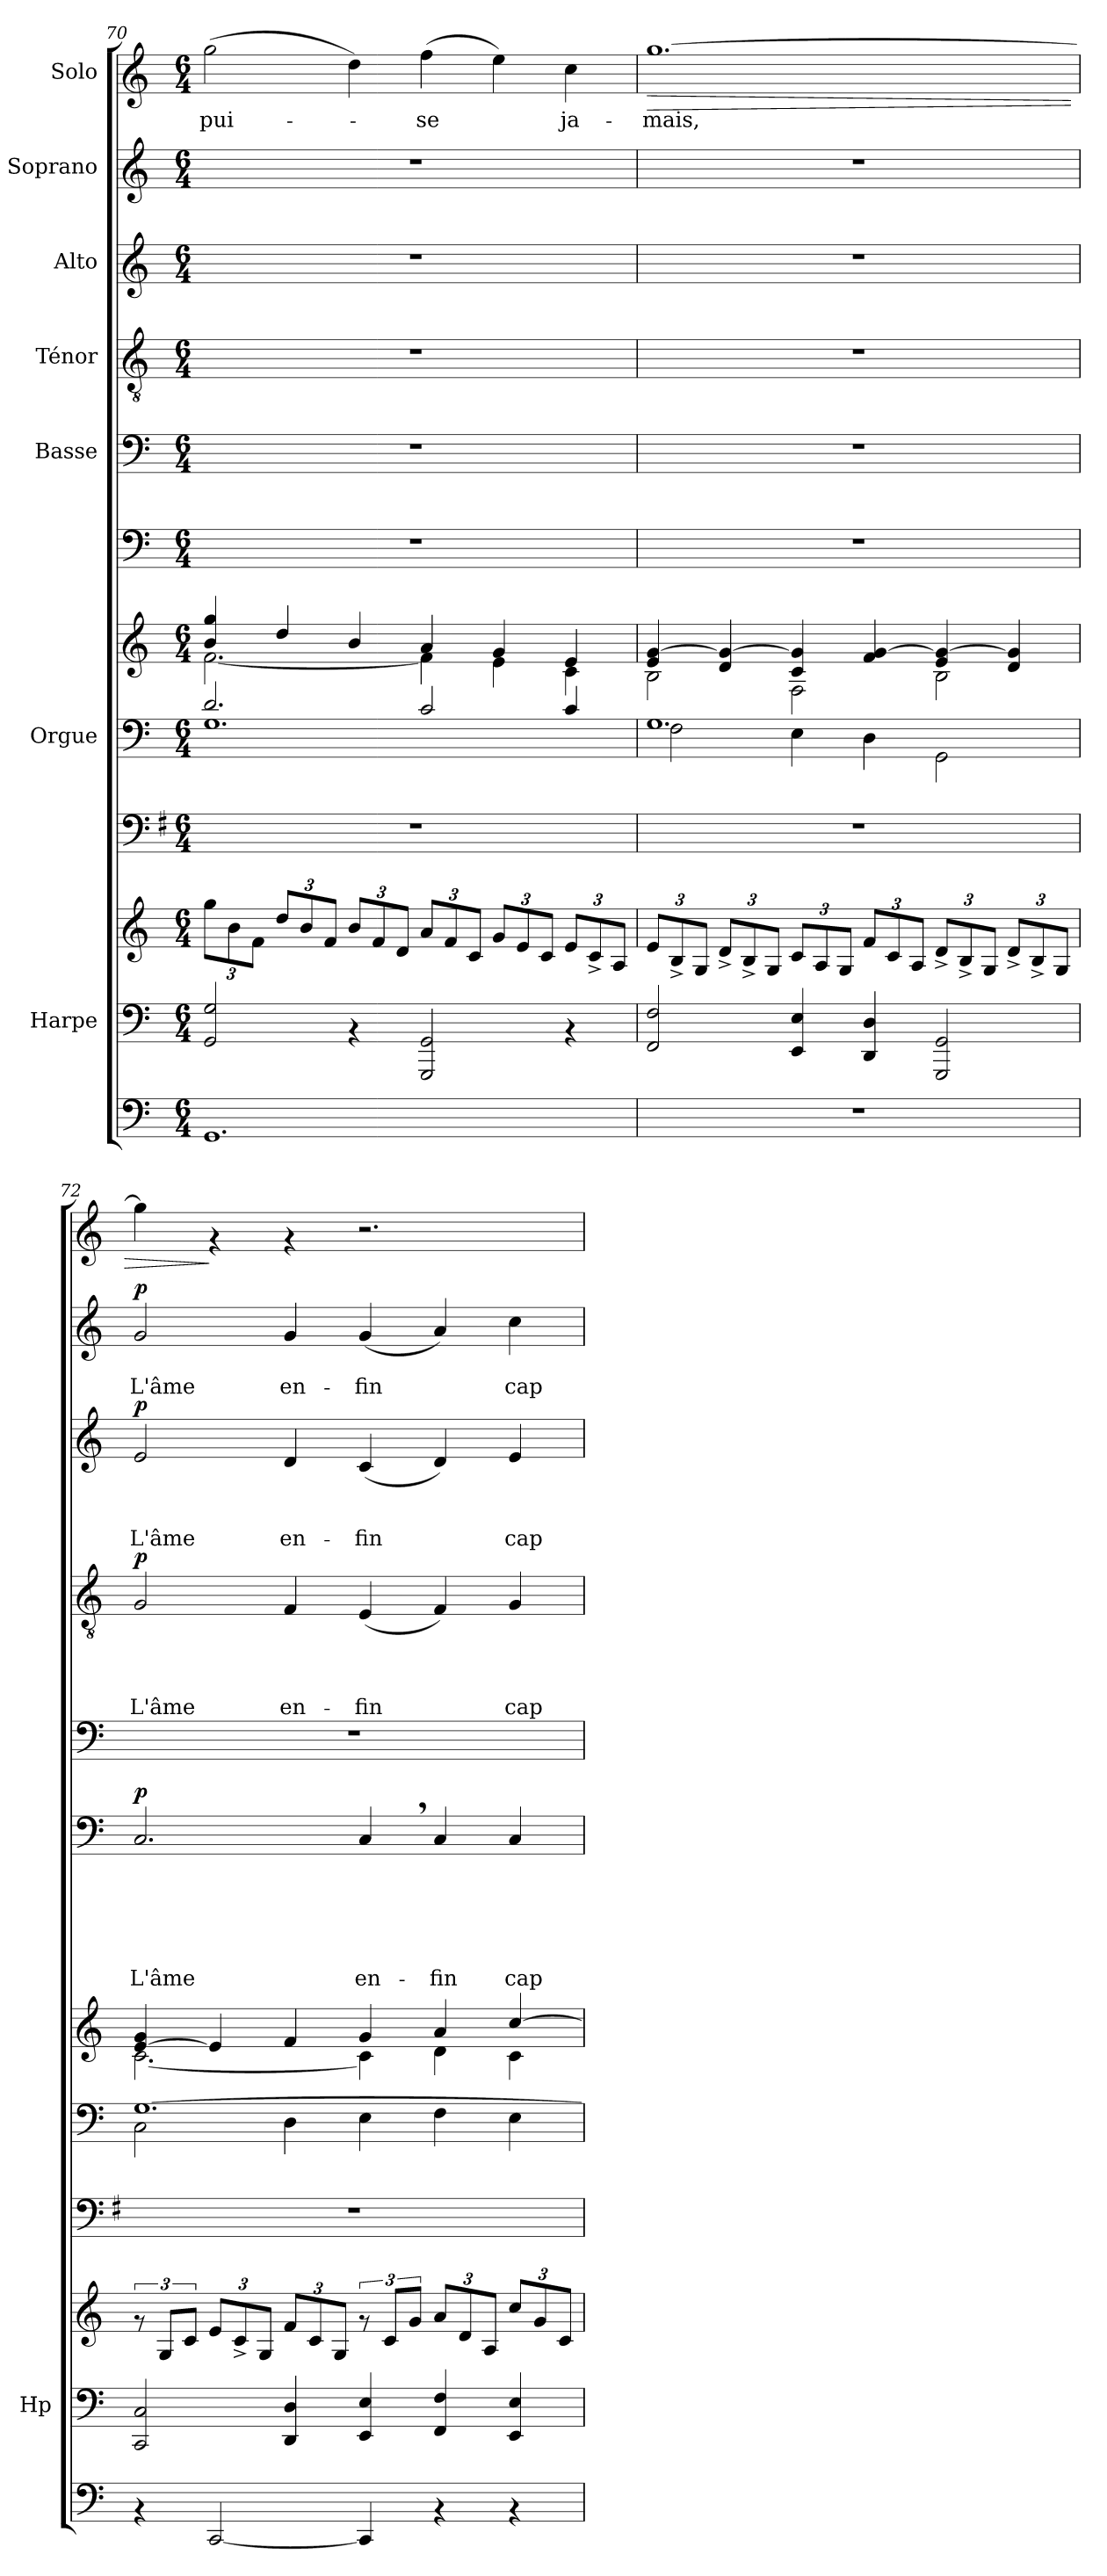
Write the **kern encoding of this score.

**kern	**kern	**kern	**kern	**kern	**kern	**kern	**text	**text	**text	**text	**text	**text	**dynam	**kern	**kern	**text	**text	**text	**text	**dynam	**kern	**text	**text	**text	**dynam	**kern	**text	**text	**dynam	**kern	**text	**dynam
*part10	*part9	*part9	*part8	*part7	*part7	*part6	*part6	*part6	*part6	*part6	*part6	*part6	*part6	*part5	*part4	*part4	*part4	*part4	*part4	*part4	*part3	*part3	*part3	*part3	*part3	*part2	*part2	*part2	*part2	*part1	*part1	*part1
*staff12	*staff11	*staff10	*staff9	*staff8	*staff7	*staff6	*staff6	*staff6	*staff6	*staff6	*staff6	*staff6	*staff6	*staff5	*staff4	*staff4	*staff4	*staff4	*staff4	*staff4	*staff3	*staff3	*staff3	*staff3	*staff3	*staff2	*staff2	*staff2	*staff2	*staff1	*staff1	*staff1
*	*I"Harpe	*	*	*I"Orgue	*	*	*	*	*	*	*	*	*	*I"Basse	*I"Ténor	*	*	*	*	*	*I"Alto	*	*	*	*	*I"Soprano	*	*	*	*I"Solo	*	*
*	*I'Hp	*	*	*	*	*	*	*	*	*	*	*	*	*	*	*	*	*	*	*	*	*	*	*	*	*	*	*	*	*	*	*
!!LO:PB:g=z
*clefF4	*clefF4	*clefG2	*clefF4	*clefF4	*clefG2	*clefF4	*	*	*	*	*	*	*	*clefF4	*clefGv2	*	*	*	*	*	*clefG2	*	*	*	*	*clefG2	*	*	*	*clefG2	*	*
*	*	*	*ITrd-3c-5	*	*	*	*	*	*	*	*	*	*	*	*	*	*	*	*	*	*	*	*	*	*	*	*	*	*	*	*	*
*k[]	*k[]	*k[]	*k[]	*k[]	*k[]	*k[]	*	*	*	*	*	*	*	*k[]	*k[]	*	*	*	*	*	*k[]	*	*	*	*	*k[]	*	*	*	*k[]	*	*
*C:	*C:	*C:	*C:	*C:	*C:	*C:	*	*	*	*	*	*	*	*C:	*C:	*	*	*	*	*	*C:	*	*	*	*	*C:	*	*	*	*C:	*	*
*M6/4	*M6/4	*M6/4	*M6/4	*M6/4	*M6/4	*M6/4	*	*	*	*	*	*	*	*M6/4	*M6/4	*	*	*	*	*	*M6/4	*	*	*	*	*M6/4	*	*	*	*M6/4	*	*
*	*	*Xbrackettup	*	*	*	*	*	*	*	*	*	*	*	*	*	*	*	*	*	*	*	*	*	*	*	*	*	*	*	*	*	*
=70	=70	=70	=70	=70	=70	=70	=70	=70	=70	=70	=70	=70	=70	=70	=70	=70	=70	=70	=70	=70	=70	=70	=70	=70	=70	=70	=70	=70	=70	=70	=70	=70
*	*	*	*	*^	*^	*	*	*	*	*	*	*	*	*	*	*	*	*	*	*	*	*	*	*	*	*	*	*	*	*	*	*
!	!	!	!	!	!	!	!	!	!	!	!	!	!	!	!	!	!	!	!	!	!	!	!	!	!	!	!	!	!	!	!	!	!LO:LY:b	!
1.GG	2GG/ 2G/	12gg\L	1.r	2.d/	1.G	4b/ 4gg/	[<2.f\	1.r	.	.	.	.	.	.	.	1.r	1.r	.	.	.	.	.	1.r	.	.	.	.	1.r	.	.	.	(>2gg\	-pui-	.
.	.	12b\	.	.	.	.	.	.	.	.	.	.	.	.	.	.	.	.	.	.	.	.	.	.	.	.	.	.	.	.	.	.	.	.
.	.	12f\J	.	.	.	.	.	.	.	.	.	.	.	.	.	.	.	.	.	.	.	.	.	.	.	.	.	.	.	.	.	.	.	.
.	.	12dd/L	.	.	.	4dd/	.	.	.	.	.	.	.	.	.	.	.	.	.	.	.	.	.	.	.	.	.	.	.	.	.	.	.	.
.	.	12b/	.	.	.	.	.	.	.	.	.	.	.	.	.	.	.	.	.	.	.	.	.	.	.	.	.	.	.	.	.	.	.	.
.	.	12f/J	.	.	.	.	.	.	.	.	.	.	.	.	.	.	.	.	.	.	.	.	.	.	.	.	.	.	.	.	.	.	.	.
.	4rAA	12b/L	.	.	.	4b/	.	.	.	.	.	.	.	.	.	.	.	.	.	.	.	.	.	.	.	.	.	.	.	.	.	4dd\)	.	.
.	.	12f/	.	.	.	.	.	.	.	.	.	.	.	.	.	.	.	.	.	.	.	.	.	.	.	.	.	.	.	.	.	.	.	.
.	.	12d/J	.	.	.	.	.	.	.	.	.	.	.	.	.	.	.	.	.	.	.	.	.	.	.	.	.	.	.	.	.	.	.	.
!	!	!	!	!	!	!	!	!	!	!	!	!	!	!	!	!	!	!	!	!	!	!	!	!	!	!	!	!	!	!	!	!	!LO:LY:b	!
.	2GGG/ 2GG/	12a/L	.	2c/	.	4a/	4f\]	.	.	.	.	.	.	.	.	.	.	.	.	.	.	.	.	.	.	.	.	.	.	.	.	(>4ff\	-se	.
.	.	12f/	.	.	.	.	.	.	.	.	.	.	.	.	.	.	.	.	.	.	.	.	.	.	.	.	.	.	.	.	.	.	.	.
.	.	12c/J	.	.	.	.	.	.	.	.	.	.	.	.	.	.	.	.	.	.	.	.	.	.	.	.	.	.	.	.	.	.	.	.
.	.	12g/L	.	.	.	4g/	4e\	.	.	.	.	.	.	.	.	.	.	.	.	.	.	.	.	.	.	.	.	.	.	.	.	4ee\)	.	.
.	.	12e/	.	.	.	.	.	.	.	.	.	.	.	.	.	.	.	.	.	.	.	.	.	.	.	.	.	.	.	.	.	.	.	.
.	.	12c/J	.	.	.	.	.	.	.	.	.	.	.	.	.	.	.	.	.	.	.	.	.	.	.	.	.	.	.	.	.	.	.	.
!	!	!	!	!	!	!	!	!	!	!	!	!	!	!	!	!	!	!	!	!	!	!	!	!	!	!	!	!	!	!	!	!	!LO:LY:b	!
.	4rAA	12e/L	.	4c/	.	4e/	4c\	.	.	.	.	.	.	.	.	.	.	.	.	.	.	.	.	.	.	.	.	.	.	.	.	4cc\	ja-	.
.	.	12c^</	.	.	.	.	.	.	.	.	.	.	.	.	.	.	.	.	.	.	.	.	.	.	.	.	.	.	.	.	.	.	.	.
.	.	12A/J	.	.	.	.	.	.	.	.	.	.	.	.	.	.	.	.	.	.	.	.	.	.	.	.	.	.	.	.	.	.	.	.
=71	=71	=71	=71	=71	=71	=71	=71	=71	=71	=71	=71	=71	=71	=71	=71	=71	=71	=71	=71	=71	=71	=71	=71	=71	=71	=71	=71	=71	=71	=71	=71	=71	=71	=71
!	!	!	!	!	!	!	!	!	!	!	!	!	!	!	!	!	!	!	!	!	!	!	!	!	!	!	!	!	!	!	!	!	!LO:LY:b	!LO:HP:b
1.r	2FF/ 2F/	12e/L	1.r	1.G	2F\	4e/ [>4g/	2B\	1.r	.	.	.	.	.	.	.	1.r	1.r	.	.	.	.	.	1.r	.	.	.	.	1.r	.	.	.	[>1.gg	-mais,	>
.	.	12B^</	.	.	.	.	.	.	.	.	.	.	.	.	.	.	.	.	.	.	.	.	.	.	.	.	.	.	.	.	.	.	.	.
.	.	12G/J	.	.	.	.	.	.	.	.	.	.	.	.	.	.	.	.	.	.	.	.	.	.	.	.	.	.	.	.	.	.	.	.
.	.	12d^</L	.	.	.	4d/ 4g/_	.	.	.	.	.	.	.	.	.	.	.	.	.	.	.	.	.	.	.	.	.	.	.	.	.	.	.	.
.	.	12B^</	.	.	.	.	.	.	.	.	.	.	.	.	.	.	.	.	.	.	.	.	.	.	.	.	.	.	.	.	.	.	.	.
.	.	12G/J	.	.	.	.	.	.	.	.	.	.	.	.	.	.	.	.	.	.	.	.	.	.	.	.	.	.	.	.	.	.	.	.
.	4EE/ 4E/	12c/L	.	.	4E\	4c/ 4g/]	2F\	.	.	.	.	.	.	.	.	.	.	.	.	.	.	.	.	.	.	.	.	.	.	.	.	.	.	.
.	.	12A/	.	.	.	.	.	.	.	.	.	.	.	.	.	.	.	.	.	.	.	.	.	.	.	.	.	.	.	.	.	.	.	.
.	.	12G/J	.	.	.	.	.	.	.	.	.	.	.	.	.	.	.	.	.	.	.	.	.	.	.	.	.	.	.	.	.	.	.	.
.	4DD/ 4D/	12f/L	.	.	4D\	4f/ [>4g/	.	.	.	.	.	.	.	.	.	.	.	.	.	.	.	.	.	.	.	.	.	.	.	.	.	.	.	.
.	.	12c/	.	.	.	.	.	.	.	.	.	.	.	.	.	.	.	.	.	.	.	.	.	.	.	.	.	.	.	.	.	.	.	.
.	.	12A/J	.	.	.	.	.	.	.	.	.	.	.	.	.	.	.	.	.	.	.	.	.	.	.	.	.	.	.	.	.	.	.	.
.	2GGG/ 2GG/	12d^</L	.	.	2GG\	4e/ 4g/_	2B\	.	.	.	.	.	.	.	.	.	.	.	.	.	.	.	.	.	.	.	.	.	.	.	.	.	.	.
.	.	12B^</	.	.	.	.	.	.	.	.	.	.	.	.	.	.	.	.	.	.	.	.	.	.	.	.	.	.	.	.	.	.	.	.
.	.	12G/J	.	.	.	.	.	.	.	.	.	.	.	.	.	.	.	.	.	.	.	.	.	.	.	.	.	.	.	.	.	.	.	.
.	.	12d^</L	.	.	.	4d/ 4g/]	.	.	.	.	.	.	.	.	.	.	.	.	.	.	.	.	.	.	.	.	.	.	.	.	.	.	.	.
.	.	12B^</	.	.	.	.	.	.	.	.	.	.	.	.	.	.	.	.	.	.	.	.	.	.	.	.	.	.	.	.	.	.	.	.
.	.	12G/J	.	.	.	.	.	.	.	.	.	.	.	.	.	.	.	.	.	.	.	.	.	.	.	.	.	.	.	.	.	.	.	.
!!LO:PB:g=z
=72	=72	=72	=72	=72	=72	=72	=72	=72	=72	=72	=72	=72	=72	=72	=72	=72	=72	=72	=72	=72	=72	=72	=72	=72	=72	=72	=72	=72	=72	=72	=72	=72	=72	=72
*	*	*brackettup	*	*	*	*	*	*	*	*	*	*	*	*	*	*	*	*	*	*	*	*	*	*	*	*	*	*	*	*	*	*	*	*
!	!	!	!	!	!	!	!	!	!	!	!	!	!	!LO:LY:b	!LO:DY:a	!	!	!	!	!	!LO:LY:b	!LO:DY:a	!	!	!	!LO:LY:b	!LO:DY:a	!	!	!LO:LY:b	!LO:DY:a	!	!	!
4rAA	2CC/ 2C/	12rf	1.r	[>1.G	2C\	[>4e/ 4g/	[<2.c\	2.C/	.	.	.	.	.	L'âme	p	1.r	2G/	.	.	.	L'âme	p	2e/	.	.	L'âme	p	2g/	.	L'âme	p	4gg\]	.	.
.	.	12G/L	.	.	.	.	.	.	.	.	.	.	.	.	.	.	.	.	.	.	.	.	.	.	.	.	.	.	.	.	.	.	.	.
.	.	12c/J	.	.	.	.	.	.	.	.	.	.	.	.	.	.	.	.	.	.	.	.	.	.	.	.	.	.	.	.	.	.	.	.
*	*	*Xbrackettup	*	*	*	*	*	*	*	*	*	*	*	*	*	*	*	*	*	*	*	*	*	*	*	*	*	*	*	*	*	*	*	*
[<2CC/	.	12e/L	.	.	.	4e/]	.	.	.	.	.	.	.	.	.	.	.	.	.	.	.	.	.	.	.	.	.	.	.	.	.	4rf	.	]
.	.	12c^</	.	.	.	.	.	.	.	.	.	.	.	.	.	.	.	.	.	.	.	.	.	.	.	.	.	.	.	.	.	.	.	.
.	.	12G/J	.	.	.	.	.	.	.	.	.	.	.	.	.	.	.	.	.	.	.	.	.	.	.	.	.	.	.	.	.	.	.	.
!	!	!	!	!	!	!	!	!	!	!	!	!	!	!	!	!	!	!	!	!	!LO:LY:b	!	!	!	!	!LO:LY:b	!	!	!	!LO:LY:b	!	!	!	!
.	4DD/ 4D/	12f/L	.	.	4D\	4f/	.	.	.	.	.	.	.	.	.	.	4F/	.	.	.	en-	.	4d/	.	.	en-	.	4g/	.	en-	.	4rf	.	.
.	.	12c/	.	.	.	.	.	.	.	.	.	.	.	.	.	.	.	.	.	.	.	.	.	.	.	.	.	.	.	.	.	.	.	.
.	.	12G/J	.	.	.	.	.	.	.	.	.	.	.	.	.	.	.	.	.	.	.	.	.	.	.	.	.	.	.	.	.	.	.	.
*	*	*brackettup	*	*	*	*	*	*	*	*	*	*	*	*	*	*	*	*	*	*	*	*	*	*	*	*	*	*	*	*	*	*	*	*
!	!	!	!	!	!	!	!	!	!	!	!	!	!	!LO:LY:b	!	!	!	!	!	!	!LO:LY:b	!	!	!	!	!LO:LY:b	!	!	!	!LO:LY:b	!	!	!	!
4CC/]	4EE/ 4E/	12rf	.	.	4E\	4g/	4c\]	4C,>/	.	.	.	.	.	en-	.	.	(<4E/	.	.	.	-fin	.	(<4c/	.	.	-fin	.	(<4g/	.	-fin	.	2.r	.	.
.	.	12c/L	.	.	.	.	.	.	.	.	.	.	.	.	.	.	.	.	.	.	.	.	.	.	.	.	.	.	.	.	.	.	.	.
.	.	12g/J	.	.	.	.	.	.	.	.	.	.	.	.	.	.	.	.	.	.	.	.	.	.	.	.	.	.	.	.	.	.	.	.
*	*	*Xbrackettup	*	*	*	*	*	*	*	*	*	*	*	*	*	*	*	*	*	*	*	*	*	*	*	*	*	*	*	*	*	*	*	*
!	!	!	!	!	!	!	!	!	!	!	!	!	!	!LO:LY:b	!	!	!	!	!	!	!	!	!	!	!	!	!	!	!	!	!	!	!	!
4rAA	4FF/ 4F/	12a/L	.	.	4F\	4a/	4d\	4C/	.	.	.	.	.	-fin	.	.	4F/)	.	.	.	.	.	4d/)	.	.	.	.	4a/)	.	.	.	.	.	.
.	.	12d/	.	.	.	.	.	.	.	.	.	.	.	.	.	.	.	.	.	.	.	.	.	.	.	.	.	.	.	.	.	.	.	.
.	.	12A/J	.	.	.	.	.	.	.	.	.	.	.	.	.	.	.	.	.	.	.	.	.	.	.	.	.	.	.	.	.	.	.	.
!	!	!	!	!	!	!	!	!	!	!	!	!	!	!LO:LY:b	!	!	!	!	!	!	!LO:LY:b	!	!	!	!	!LO:LY:b	!	!	!	!LO:LY:b	!	!	!	!
4rAA	4EE/ 4E/	12cc/L	.	.	4E\	[>4cc/	4c\	4C/	.	.	.	.	.	cap-	.	.	4G/	.	.	.	cap-	.	4e/	.	.	cap-	.	4cc\	.	cap-	.	.	.	.
.	.	12g/	.	.	.	.	.	.	.	.	.	.	.	.	.	.	.	.	.	.	.	.	.	.	.	.	.	.	.	.	.	.	.	.
.	.	12c/J	.	.	.	.	.	.	.	.	.	.	.	.	.	.	.	.	.	.	.	.	.	.	.	.	.	.	.	.	.	.	.	.
*	*	*	*	*v	*v	*	*	*	*	*	*	*	*	*	*	*	*	*	*	*	*	*	*	*	*	*	*	*	*	*	*	*	*	*
*	*	*	*	*	*v	*v	*	*	*	*	*	*	*	*	*	*	*	*	*	*	*	*	*	*	*	*	*	*	*	*	*	*	*
=	=	=	=	=	=	=	=	=	=	=	=	=	=	=	=	=	=	=	=	=	=	=	=	=	=	=	=	=	=	=	=	=
*-	*-	*-	*-	*-	*-	*-	*-	*-	*-	*-	*-	*-	*-	*-	*-	*-	*-	*-	*-	*-	*-	*-	*-	*-	*-	*-	*-	*-	*-	*-	*-	*-
